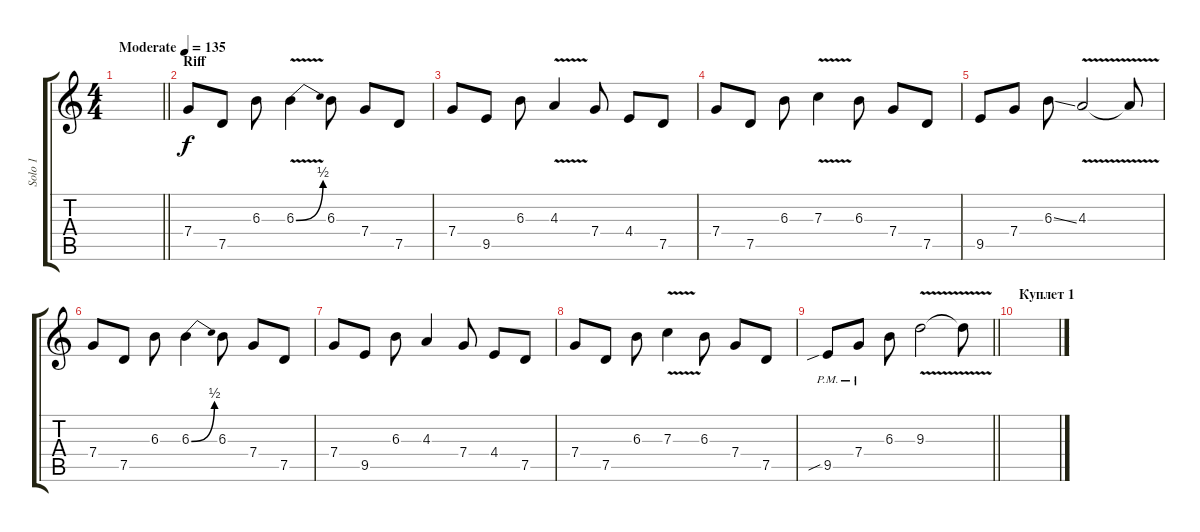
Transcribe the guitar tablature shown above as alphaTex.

\track ("Solo 1" "Solo 1") {instrument distortionguitar}
\staff {score tabs}
\tuning (D4 A3 F3 C3 G2 D2) {hide}
\ts (4 4)
\tempo (135 "Moderate")
\clef g2
\barLineRight lightlight
\ks aminor
|
\section ("" "Riff")
7.4.8 7.5.8 6.3.8 6.3{be (bend 0 0 60 2) v}.4 6.3.8 7.4.8 7.5.8 |
7.4.8 9.5.8 6.3.8 4.3{v}.4 7.4.8 4.4.8 7.5.8 |
7.4.8 7.5.8 6.3.8 7.3{v}.4 6.3.8 7.4.8 7.5.8 |
9.5.8 7.4.8 6.3{ss}.8 4.3{v}.2 4.3{t}.8 |
7.4.8 7.5.8 6.3.8 6.3{be (bend 0 0 60 2)}.4 6.3.8 7.4.8 7.5.8 |
7.4.8 9.5.8 6.3.8 4.3.4 7.4.8 4.4.8 7.5.8 |
7.4.8 7.5.8 6.3.8 7.3{v}.4 6.3.8 7.4.8 7.5.8 |
\barLineRight lightlight
9.5{sib pm}.8 7.4{pm}.8 6.3.8 9.3{v}.2 9.3{t}.8 |
\section ("" "Куплет 1")
